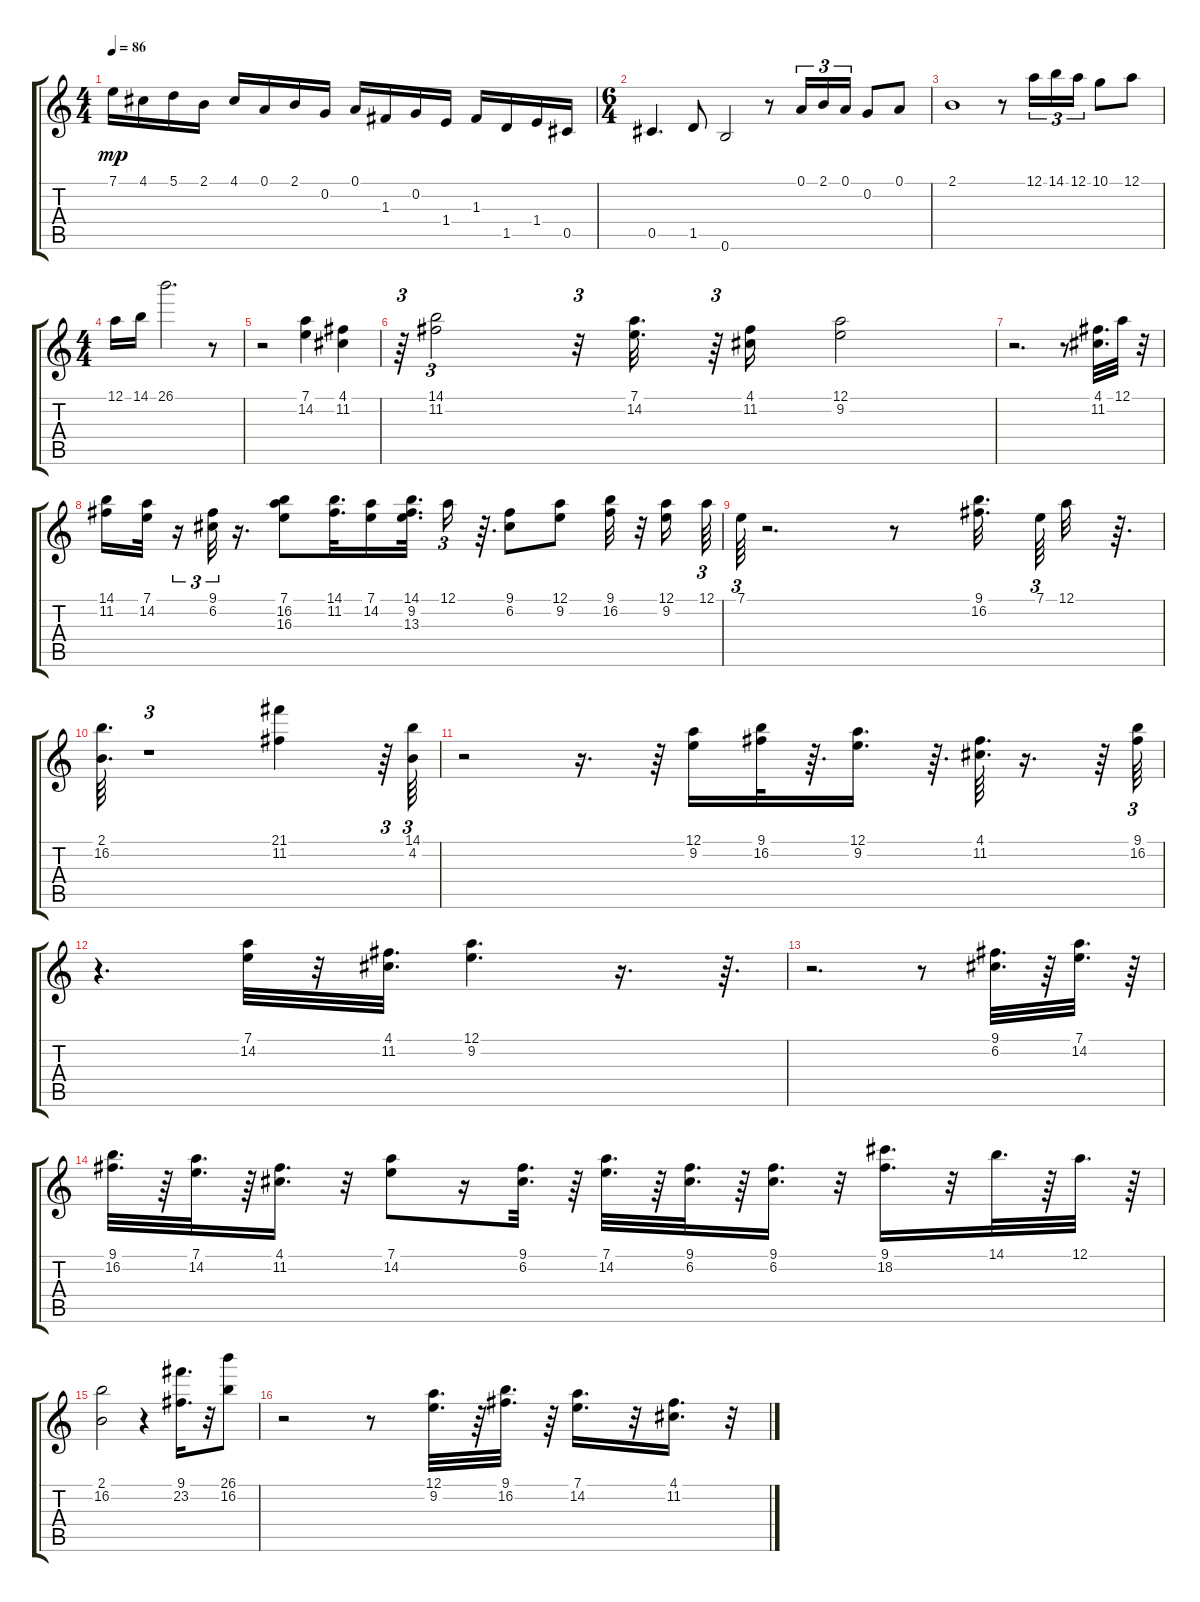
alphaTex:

\track "" {instrument acousticgrandpiano}
\staff {score tabs}
\tuning (A4 G4 F4 Eb4 Db4 B3) {hide}
\ts (4 4)
\tempo 86
\clef g2
\ks c
7.1.16{dy mp} 4.1.16 5.1.16 2.1.16 4.1.16 0.1.16 2.1.16 0.2.16 0.1.16 1.3.16 0.2.16 1.4.16 1.3.16 1.5.16 1.4.16 0.5.16 |
\ts (6 4)
0.5.4{d} 1.5.8 0.6.2 r.8 0.1.16{tu (3 2)} 2.1.16{tu (3 2)} 0.1.16{tu (3 2)} 0.2.8 0.1.8 |
2.1.1 r.8 12.1.16{tu (3 2)} 14.1.16{tu (3 2)} 12.1.16{tu (3 2)} 10.1.8 12.1.8 |
\ts (4 4)
12.1.16 14.1.16 26.1.2{d} r.8 |
r.2 (7.1 14.2).4 (4.1 11.2).4 |
r.64{tu (3 2)} (14.1 11.2).2{tu (3 2)} r.32{tu (3 2)} (7.1 14.2).32{d} r.64{tu (3 2)} (4.1 11.2).16 (12.1 9.2).2 |
r.2{d} r.8 (4.1 11.2).32{d} 12.1.32 r.32 |
(14.1 11.2).16 (7.1 14.2).32 r.16{tu (3 2)} (9.1 6.2).32{tu (3 2)} r.16{d} (7.1 16.2 16.3).8 (14.1 11.2).32{d} (7.1 14.2).16 (14.1 9.2 13.3).32{d} 12.1.16{tu (3 2)} r.64{d} (9.1 6.2).8 (12.1 9.2).8 (9.1 16.2).32 r.32{tu (3 2)} (12.1 9.2).16 12.1.64{tu (3 2)} |
7.1.64{tu (3 2)} r.2{d} r.8 (9.1 16.2).32{d} 7.1.64{tu (3 2)} 12.1.32 r.64{d} |
(2.1 16.2).64{d} r.1{tu (3 2)} (21.1 11.2).4 r.64{tu (3 2)} (14.1 4.2).64{tu (3 2)} |
r.2 r.16{d} r.64 (12.1 9.2).16 (9.1 16.2).32 r.64{d} (12.1 9.2).16{d} r.64{d} (4.1 11.2).64{d} r.16{d} r.64 (9.1 16.2).64{tu (3 2)} |
r.4{d} (7.1 14.2).32 r.32 (4.1 11.2).32{d} (12.1 9.2).4{d} r.16{d} r.64{d} |
r.2{d} r.8 (9.1 6.2).32{d} r.64 (7.1 14.2).32{d} r.64 |
(9.1 16.2).32{d} r.64 (7.1 14.2).32{d} r.64 (4.1 11.2).16{d} r.32 (7.1 14.2).8 r.16 (9.1 6.2).32{d} r.64 (7.1 14.2).32{d} r.64 (9.1 6.2).32{d} r.64 (9.1 6.2).16{d} r.32 (9.1 18.2).16{d} r.32 14.1.32{d} r.64 12.1.32{d} r.64 |
(2.1 16.2).2 r.4 (9.1 23.2).16{d} r.32 (26.1 16.2).8 |
r.2 r.8 (12.1 9.2).32{d} r.64 (9.1 16.2).32{d} r.64 (7.1 14.2).16{d} r.32 (4.1 11.2).16{d} r.32
